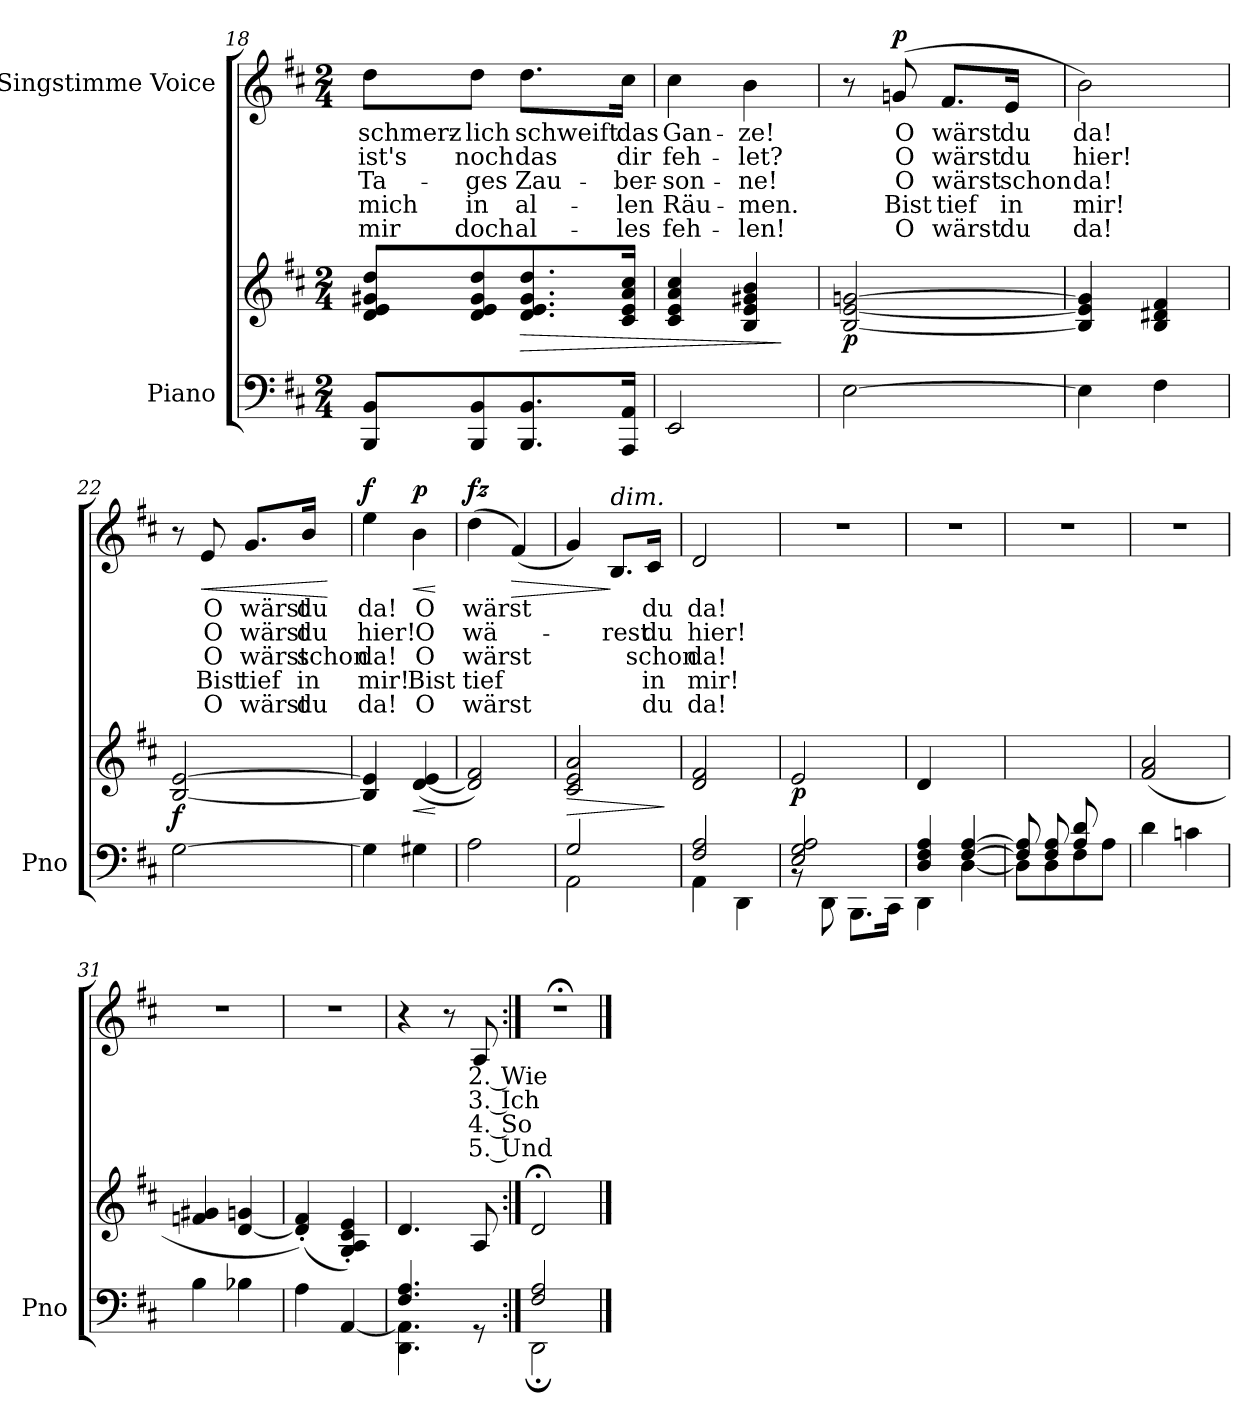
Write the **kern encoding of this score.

**kern	**kern	**dynam	**kern	**text	**text	**text	**text	**text	**dynam
*part2	*part2	*part2	*part1	*part1	*part1	*part1	*part1	*part1	*part1
*staff3	*staff2	*staff2/3	*staff1	*staff1	*staff1	*staff1	*staff1	*staff1	*staff1
*I"Piano	*	*	*I"Singstimme  Voice	*	*	*	*	*	*
*I'Pno	*	*	*	*	*	*	*	*	*
*clefF4	*clefG2	*	*clefG2	*	*	*	*	*	*
*k[f#c#]	*k[f#c#]	*	*k[f#c#]	*	*	*	*	*	*
*M2/4	*M2/4	*	*M2/4	*	*	*	*	*	*
=18	=18	=18	=18	=18	=18	=18	=18	=18	=18
!	!	!	!	!LO:LY:b	!LO:LY:b	!LO:LY:b	!LO:LY:b	!LO:LY:b	!
8BBB/ 8BB/L	8d/ 8e/ 8g#X/ 8dd/L	.	8dd\L	schmerz-	ist's	Ta-	mich	mir	.
!	!	!	!	!LO:LY:b	!LO:LY:b	!LO:LY:b	!LO:LY:b	!LO:LY:b	!
8BBB/ 8BB/	8d/ 8e/ 8g#/ 8dd/	.	8dd\J	-lich	noch	-ges	in	doch	.
!	!	!LO:HP:b	!	!LO:LY:b	!LO:LY:b	!LO:LY:b	!LO:LY:b	!LO:LY:b	!
8.BBB/ 8.BB/	8.d/ 8.e/ 8.g#/ 8.dd/	>	8.dd\L	schweift	das	Zau-	al-	al-	.
!	!	!	!	!LO:LY:b	!LO:LY:b	!LO:LY:b	!LO:LY:b	!LO:LY:b	!
16AAA/ 16AA/Jk	16c#/ 16e/ 16a/ 16cc#/Jk	.	16cc#\Jk	das	dir	-ber-	-len	-les	.
=19	=19	=19	=19	=19	=19	=19	=19	=19	=19
!	!	!	!	!LO:LY:b	!LO:LY:b	!LO:LY:b	!LO:LY:b	!LO:LY:b	!
2EE/	4c#/ 4e/ 4a/ 4cc#/	.	4cc#\	Gan-	feh-	-son-	Räu-	feh-	.
!	!	!	!	!LO:LY:b	!LO:LY:b	!LO:LY:b	!LO:LY:b	!LO:LY:b	!
.	4B/ 4e/ 4g#X/ 4b/	.	4b\	-ze!	-let?	-ne!	-men.	-len!	.
.	.	]	.	.	.	.	.	.	.
=20	=20	=20	=20	=20	=20	=20	=20	=20	=20
!	!	!LO:DY:b	!	!	!	!	!	!	!
[2E\	[2B/ [2e/ [2gn/	p	8r	.	.	.	.	.	.
!	!	!	!	!LO:LY:b	!LO:LY:b	!LO:LY:b	!LO:LY:b	!LO:LY:b	!LO:DY:a
.	.	.	(>8gn/	O	O	O	Bist	O	p
!	!	!	!	!LO:LY:b	!LO:LY:b	!LO:LY:b	!LO:LY:b	!LO:LY:b	!
.	.	.	8.f#/L	wärst	wärst	wärst	tief	wärst	.
!	!	!	!	!LO:LY:b	!LO:LY:b	!LO:LY:b	!LO:LY:b	!LO:LY:b	!
.	.	.	16e/Jk	du	du	schon	in	du	.
!!LO:LB:g=z
=21	=21	=21	=21	=21	=21	=21	=21	=21	=21
!	!	!	!	!LO:LY:b	!LO:LY:b	!LO:LY:b	!LO:LY:b	!LO:LY:b	!
4E\]	4B/] 4e/] 4g/]	.	2b\)	da!	hier!	da!	mir!	da!	.
4F#\	4B/ 4d#X/ 4f#/	.	.	.	.	.	.	.	.
=22	=22	=22	=22	=22	=22	=22	=22	=22	=22
!	!	!LO:DY:b	!	!	!	!	!	!	!
[2G\	[2B/ [2e/	f	8r	.	.	.	.	.	.
!	!	!	!	!LO:LY:b	!LO:LY:b	!LO:LY:b	!LO:LY:b	!LO:LY:b	!LO:HP:b
.	.	.	8e/	O	O	O	Bist	O	<
!	!	!	!	!LO:LY:b	!LO:LY:b	!LO:LY:b	!LO:LY:b	!LO:LY:b	!
.	.	.	8.g/L	wärst	wärst	wärst	tief	wärst	.
!	!	!	!	!LO:LY:b	!LO:LY:b	!LO:LY:b	!LO:LY:b	!LO:LY:b	!
.	.	.	16b/Jk	du	du	schon	in	du	.
.	.	.	.	.	.	.	.	.	[
=23	=23	=23	=23	=23	=23	=23	=23	=23	=23
!	!	!	!	!LO:LY:b	!LO:LY:b	!LO:LY:b	!LO:LY:b	!LO:LY:b	!LO:DY:a
4G\]	4B/] 4e/]	.	4ee\	da!	hier!	da!	mir!	da!	f
!	!	!LO:HP:b	!	!LO:LY:b	!LO:LY:b	!LO:LY:b	!LO:LY:b	!LO:LY:b	!LO:HP:b
!	!	!	!	!	!	!	!	!	!LO:DY:n=1:a
4G#X\	(>[4d/ 4e/	<	4b\	O	O	O	Bist	O	< p
.	.	[	.	.	.	.	.	.	[
=24	=24	=24	=24	=24	=24	=24	=24	=24	=24
!	!	!	!	!LO:LY:b	!LO:LY:b	!LO:LY:b	!LO:LY:b	!LO:LY:b	!LO:DY:a
2A\	2d/] 2f#/)	.	(>4dd\	wärst	wä-	wärst	tief	wärst	fz
!	!	!	!	!	!	!	!	!	!LO:HP:b
.	.	.	(<4f#/)	.	.	.	.	.	>
=25	=25	=25	=25	=25	=25	=25	=25	=25	=25
*^	*	*	*	*	*	*	*	*	*
!	!	!	!LO:HP:b	!	!	!	!	!	!	!
2G/	2AA\	2c#/ 2e/ 2a/	>	4g/)	.	.	.	.	.	.
!	!	!	!	!LO:TX:a:i:t=dim.	!	!	!	!	!	!
!	!	!	!	!	!	!LO:LY:b	!	!	!	!
.	.	.	.	8.B/L	.	-rest	.	.	.	]
!	!	!	!	!	!LO:LY:b	!LO:LY:b	!LO:LY:b	!LO:LY:b	!LO:LY:b	!
.	.	.	.	16c#/Jk	du	du	schon	in	du	.
*v	*v	*	*	*	*	*	*	*	*	*
.	.	]	.	.	.	.	.	.	.
=26	=26	=26	=26	=26	=26	=26	=26	=26	=26
*^	*	*	*	*	*	*	*	*	*
!	!	!	!	!	!LO:LY:b	!LO:LY:b	!LO:LY:b	!LO:LY:b	!LO:LY:b	!
2F#/ 2A/	4AA\	2d/ 2f#/	.	2d/	da!	hier!	da!	mir!	da!	.
.	4DD\	.	.	.	.	.	.	.	.	.
=27	=27	=27	=27	=27	=27	=27	=27	=27	=27	=27
!	!	!	!LO:DY:b	!	!	!	!	!	!	!
2E/ 2G/ 2A/	8rBB	2e/	p	2r	.	.	.	.	.	.
.	8DD\	.	.	.	.	.	.	.	.	.
.	8.BBB\L	.	.	.	.	.	.	.	.	.
.	16CC#\Jk	.	.	.	.	.	.	.	.	.
=28	=28	=28	=28	=28	=28	=28	=28	=28	=28	=28
4D/ 4F#/ 4A/	4DD\	4d/	.	2r	.	.	.	.	.	.
[4F#/ [4A/	[4D\	4ryy	.	.	.	.	.	.	.	.
=29	=29	=29	=29	=29	=29	=29	=29	=29	=29	=29
*	*	*^	*	*	*	*	*	*	*	*
8F#/] 8A/]L	8D\L]	2ryy	4.ryy	.	2r	.	.	.	.	.	.
8F#/ 8A/	8D\	.	.	.	.	.	.	.	.	.	.
8A/ 8d/	8F#\	.	.	.	.	.	.	.	.	.	.
8ryy	8A\J	.	8d/ 8f#/J	.	.	.	.	.	.	.	.
*v	*v	*	*	*	*	*	*	*	*	*	*
*	*v	*v	*	*	*	*	*	*	*	*
=30	=30	=30	=30	=30	=30	=30	=30	=30	=30
4d\	(>2f#/ 2a/	.	2r	.	.	.	.	.	.
4cn\	.	.	.	.	.	.	.	.	.
=31	=31	=31	=31	=31	=31	=31	=31	=31	=31
4B\	4fn/ 4g#X/	.	2r	.	.	.	.	.	.
4B-X\	[4d/ 4gn/	.	.	.	.	.	.	.	.
=32	=32	=32	=32	=32	=32	=32	=32	=32	=32
4A\	(>4d/]' 4f#/')	.	2r	.	.	.	.	.	.
[4AA/	4G/' 4A/' 4c#/' 4e/')	.	.	.	.	.	.	.	.
=33	=33	=33	=33	=33	=33	=33	=33	=33	=33
*^	*	*	*	*	*	*	*	*	*
4.F#/ 4.A/	4.DD\ 4.AA\]	4.d/	.	4r	.	.	.	.	.	.
.	.	.	.	8r	.	.	.	.	.	.
!	!	!	!	!	!LO:LY:b	!LO:LY:b	!LO:LY:b	!LO:LY:b	!	!
8rGG	8ryy	8A/	.	8A/	2. Wie	3. Ich	4. So	5. Und	.	.
=34:|!	=34:|!	=34:|!	=34:|!	=34:|!	=34:|!	=34:|!	=34:|!	=34:|!	=34:|!	=34:|!
2F#/ 2A/	2DD;\	2d;</	.	2r;<	.	.	.	.	.	.
*v	*v	*	*	*	*	*	*	*	*	*
==	==	==	==	==	==	==	==	==	==
*-	*-	*-	*-	*-	*-	*-	*-	*-	*-
